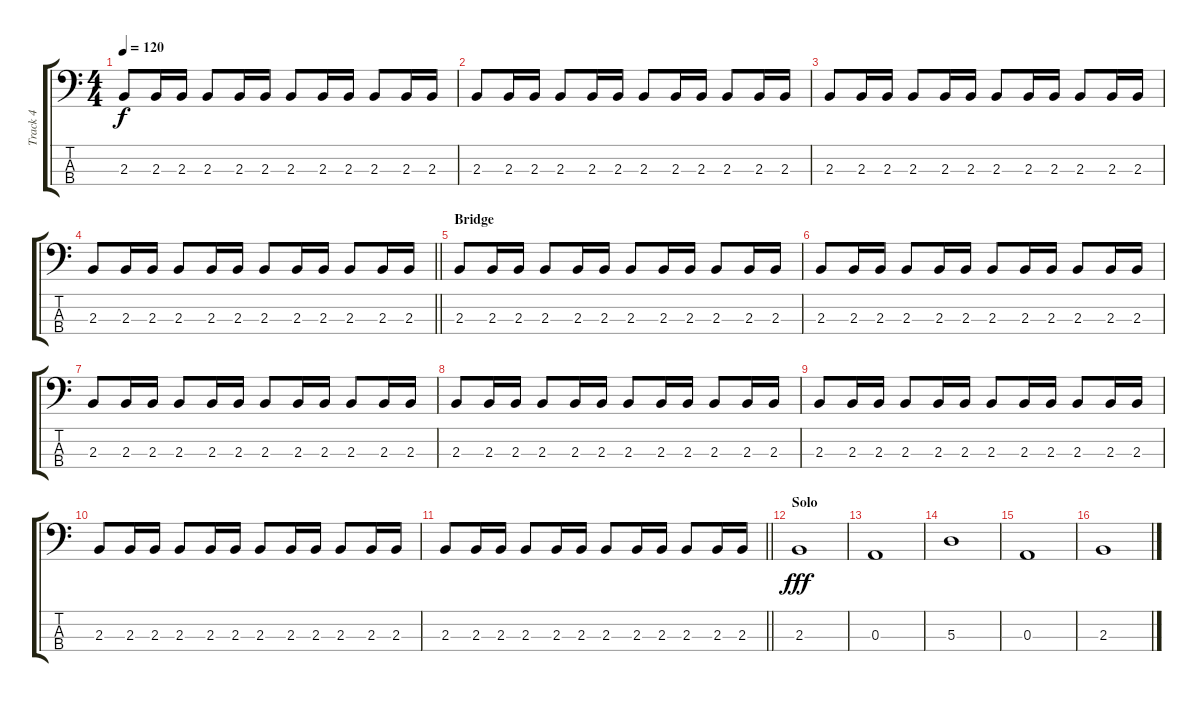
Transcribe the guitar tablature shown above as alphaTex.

\track ("Track 4" "Track 4") {instrument electricbasspick}
\staff {score tabs}
\tuning (G2 D2 A1 E1) {hide}
\ts (4 4)
\tempo 120
\clef f4
\ks c
2.3.8{dy f} 2.3.16 2.3.16 2.3.8 2.3.16 2.3.16 2.3.8 2.3.16 2.3.16 2.3.8 2.3.16 2.3.16 |
2.3.8 2.3.16 2.3.16 2.3.8 2.3.16 2.3.16 2.3.8 2.3.16 2.3.16 2.3.8 2.3.16 2.3.16 |
2.3.8 2.3.16 2.3.16 2.3.8 2.3.16 2.3.16 2.3.8 2.3.16 2.3.16 2.3.8 2.3.16 2.3.16 |
\barLineRight lightlight
2.3.8 2.3.16 2.3.16 2.3.8 2.3.16 2.3.16 2.3.8 2.3.16 2.3.16 2.3.8 2.3.16 2.3.16 |
\section ("" "Bridge")
2.3.8 2.3.16 2.3.16 2.3.8 2.3.16 2.3.16 2.3.8 2.3.16 2.3.16 2.3.8 2.3.16 2.3.16 |
2.3.8 2.3.16 2.3.16 2.3.8 2.3.16 2.3.16 2.3.8 2.3.16 2.3.16 2.3.8 2.3.16 2.3.16 |
2.3.8 2.3.16 2.3.16 2.3.8 2.3.16 2.3.16 2.3.8 2.3.16 2.3.16 2.3.8 2.3.16 2.3.16 |
2.3.8 2.3.16 2.3.16 2.3.8 2.3.16 2.3.16 2.3.8 2.3.16 2.3.16 2.3.8 2.3.16 2.3.16 |
2.3.8 2.3.16 2.3.16 2.3.8 2.3.16 2.3.16 2.3.8 2.3.16 2.3.16 2.3.8 2.3.16 2.3.16 |
2.3.8 2.3.16 2.3.16 2.3.8 2.3.16 2.3.16 2.3.8 2.3.16 2.3.16 2.3.8 2.3.16 2.3.16 |
\barLineRight lightlight
2.3.8 2.3.16 2.3.16 2.3.8 2.3.16 2.3.16 2.3.8 2.3.16 2.3.16 2.3.8 2.3.16 2.3.16 |
\section ("" "Solo")
2.3.1{dy fff} |
0.3.1 |
5.3.1 |
0.3.1 |
2.3.1
